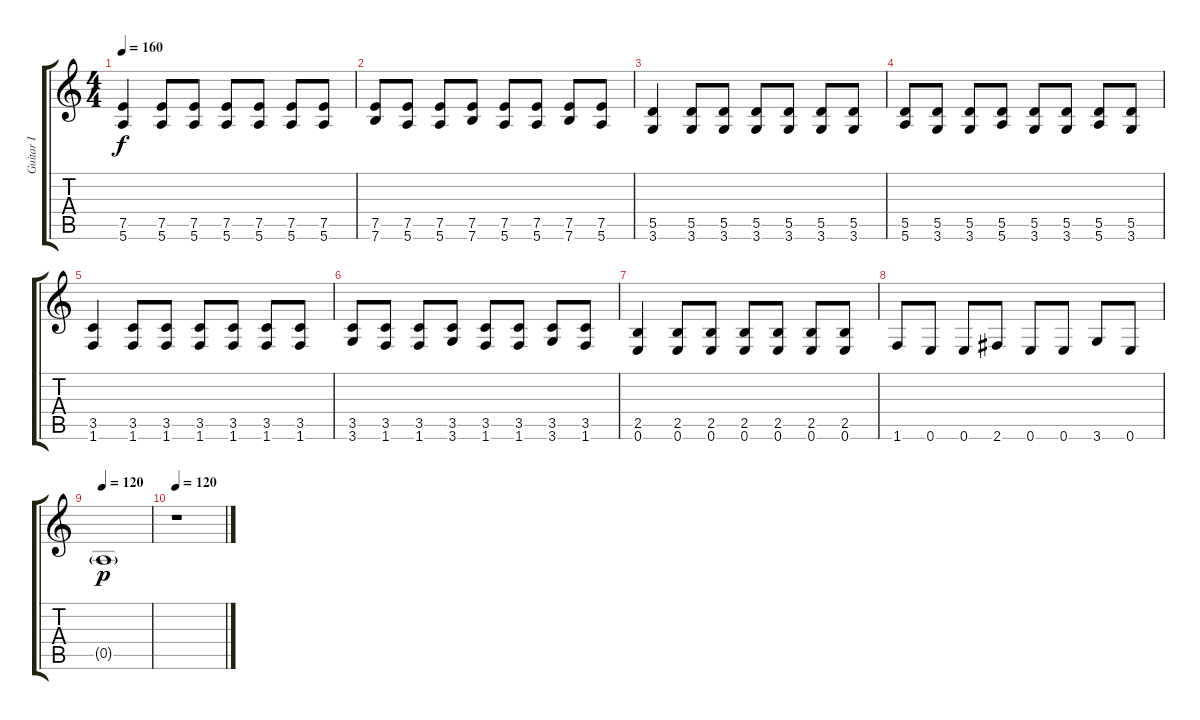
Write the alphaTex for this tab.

\track ("Guitar I" "Guitar I") {instrument electricguitarclean}
\staff {score tabs}
\tuning (E4 B3 G3 D3 A2 E2) {hide}
\ts (4 4)
\tempo 160
\clef g2
\ks c
(7.5 5.6).4{dy f} (7.5 5.6).8 (7.5 5.6).8 (7.5 5.6).8 (7.5 5.6).8 (7.5 5.6).8 (7.5 5.6).8 |
(7.5 7.6).8 (7.5 5.6).8 (7.5 5.6).8 (7.5 7.6).8 (7.5 5.6).8 (7.5 5.6).8 (7.5 7.6).8 (7.5 5.6).8 |
(5.5 3.6).4 (5.5 3.6).8 (5.5 3.6).8 (5.5 3.6).8 (5.5 3.6).8 (5.5 3.6).8 (5.5 3.6).8 |
(5.5 5.6).8 (5.5 3.6).8 (5.5 3.6).8 (5.5 5.6).8 (5.5 3.6).8 (5.5 3.6).8 (5.5 5.6).8 (5.5 3.6).8 |
(3.5 1.6).4 (3.5 1.6).8 (3.5 1.6).8 (3.5 1.6).8 (3.5 1.6).8 (3.5 1.6).8 (3.5 1.6).8 |
(3.5 3.6).8 (3.5 1.6).8 (3.5 1.6).8 (3.5 3.6).8 (3.5 1.6).8 (3.5 1.6).8 (3.5 3.6).8 (3.5 1.6).8 |
(2.5 0.6).4 (2.5 0.6).8 (2.5 0.6).8 (2.5 0.6).8 (2.5 0.6).8 (2.5 0.6).8 (2.5 0.6).8 |
1.6.8 0.6.8 0.6.8 2.6.8 0.6.8 0.6.8 3.6.8 0.6.8 |
\tempo 160
\tempo 120
0.5{g}.1{dy p} |
\tempo 120
r.1
